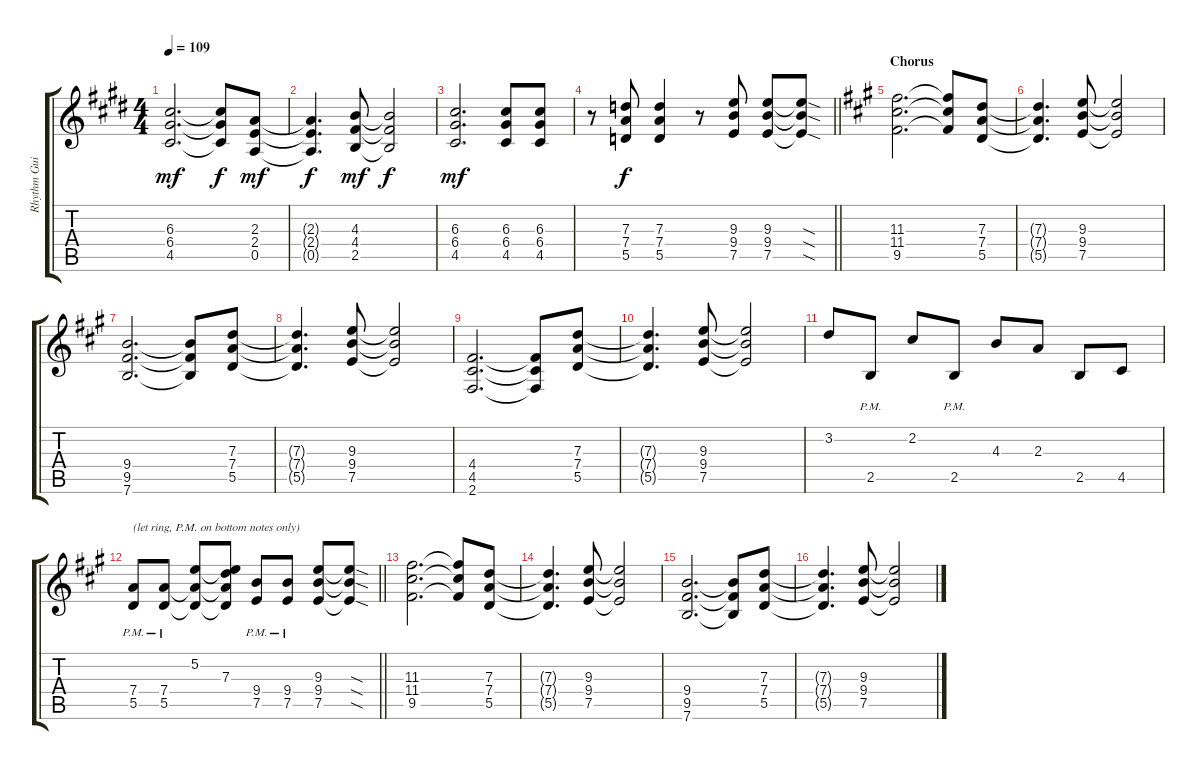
\track ("Rhythm Guitar" "Rhythm Gui") {instrument distortionguitar}
\staff {score tabs}
\tuning (E4 B3 G3 D3 A2 E2) {hide}
\ts (4 4)
\tempo 109
\clef g2
\ks c#minor
(6.3 6.4 4.5).2{d dy mf} (6.3{t} 6.4{t} 4.5{t}).8{dy f} (2.3 2.4 0.5).8{dy mf} |
(2.3{t} 2.4{t} 0.5{t}).4{d dy f} (4.3 4.4 2.5).8{dy mf} (4.3{t} 4.4{t} 2.5{t}).2{dy f} |
(6.3 6.4 4.5).2{d dy mf} (6.3 6.4 4.5).8 (6.3 6.4 4.5).8 |
\barLineRight lightlight
r.8 (7.3 7.4 5.5).8{dy f} (7.3 7.4 5.5).4 r.8 (9.3 9.4 7.5).8 (9.3 9.4 7.5).8 (9.3{sod t} 9.4{sod t} 7.5{sod t}).8 |
\section ("" "Chorus")
\ks f#minor
(11.3 11.4 9.5).2{d} (11.3{t} 11.4{t} 9.5{t}).8 (7.3 7.4 5.5).8 |
(7.3{t} 7.4{t} 5.5{t}).4{d} (9.3 9.4 7.5).8 (9.3{t} 9.4{t} 7.5{t}).2 |
(9.4 9.5 7.6).2{d} (9.4{t} 9.5{t} 7.6{t}).8 (7.3 7.4 5.5).8 |
(7.3{t} 7.4{t} 5.5{t}).4{d} (9.3 9.4 7.5).8 (9.3{t} 9.4{t} 7.5{t}).2 |
(4.4 4.5 2.6).2{d} (4.4{t} 4.5{t} 2.6{t}).8 (7.3 7.4 5.5).8 |
(7.3{t} 7.4{t} 5.5{t}).4{d} (9.3 9.4 7.5).8 (9.3{t} 9.4{t} 7.5{t}).2 |
3.2.8 2.5{pm}.8 2.2.8 2.5{pm}.8 4.3.8 2.3.8 2.5.8 4.5.8 |
\barLineRight lightlight
(7.4{pm} 5.5{pm}).8{txt "(let ring, P.M. on bottom notes only)"} (7.4{pm} 5.5{pm}).8 (5.2 7.4{t} 5.5{t}).8 (5.2{t} 7.3 7.4{t} 5.5{t}).8 (9.4{pm} 7.5{pm}).8 (9.4{pm} 7.5{pm}).8 (9.3 9.4 7.5).8 (9.3{sod t} 9.4{sod t} 7.5{sod t}).8 |
(11.3 11.4 9.5).2{d} (11.3{t} 11.4{t} 9.5{t}).8 (7.3 7.4 5.5).8 |
(7.3{t} 7.4{t} 5.5{t}).4{d} (9.3 9.4 7.5).8 (9.3{t} 9.4{t} 7.5{t}).2 |
(9.4 9.5 7.6).2{d} (9.4{t} 9.5{t} 7.6{t}).8 (7.3 7.4 5.5).8 |
(7.3{t} 7.4{t} 5.5{t}).4{d} (9.3 9.4 7.5).8 (9.3{t} 9.4{t} 7.5{t}).2
